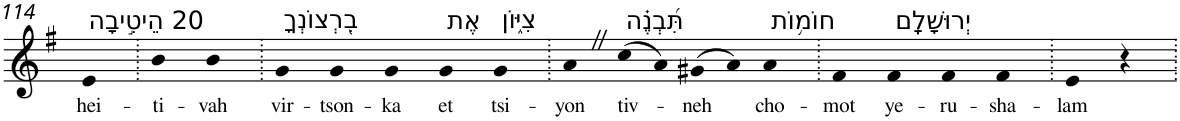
**kern	**text
*part1	*part1
*staff1	*staff1
*I"Piano	*
*I'Pno	*
!!LO:PB:g=z
*clefG2	*
*k[f#]	*
*G:	*
=114	=114
!LO:TX:a:t=20 הֵיטִ֣יבָה	!
!	!LO:LY:b
4e	hei-
=115.	=115.
!	!LO:LY:b
4b	-ti-
!	!LO:LY:b
4b	-vah
=116.	=116.
!LO:TX:a:t=בִ֭רְצוֹנְךָ	!
!	!LO:LY:b
4g	vir-
!	!LO:LY:b
4g	-tson-
!	!LO:LY:b
4g	-ka
!LO:TX:a:t=אֶת	!
!	!LO:LY:b
4g	et
!LO:TX:a:t=צִיּ֑וֹן	!
!	!LO:LY:b
4g	tsi-
=117.	=117.
!	!LO:LY:b
4aZ	-yon
!LO:TX:a:t=תִּ֝בְנֶ֗ה	!
!	!LO:LY:b
(>8cc	tiv-
8a)	.
!	!LO:LY:b
(>8g#X	-neh
8a)	.
!LO:TX:a:t=חוֹמ֥וֹת	!
!	!LO:LY:b
4a	cho-
=118.	=118.
!	!LO:LY:b
4f#	-mot
!LO:TX:a:t=יְרוּשָׁלִָֽם	!
!	!LO:LY:b
4f#	ye-
!	!LO:LY:b
4f#	-ru-
!	!LO:LY:b
4f#	-sha-
=119.	=119.
!	!LO:LY:b
4e	-lam
4r	.
=.	=.
*-	*-
